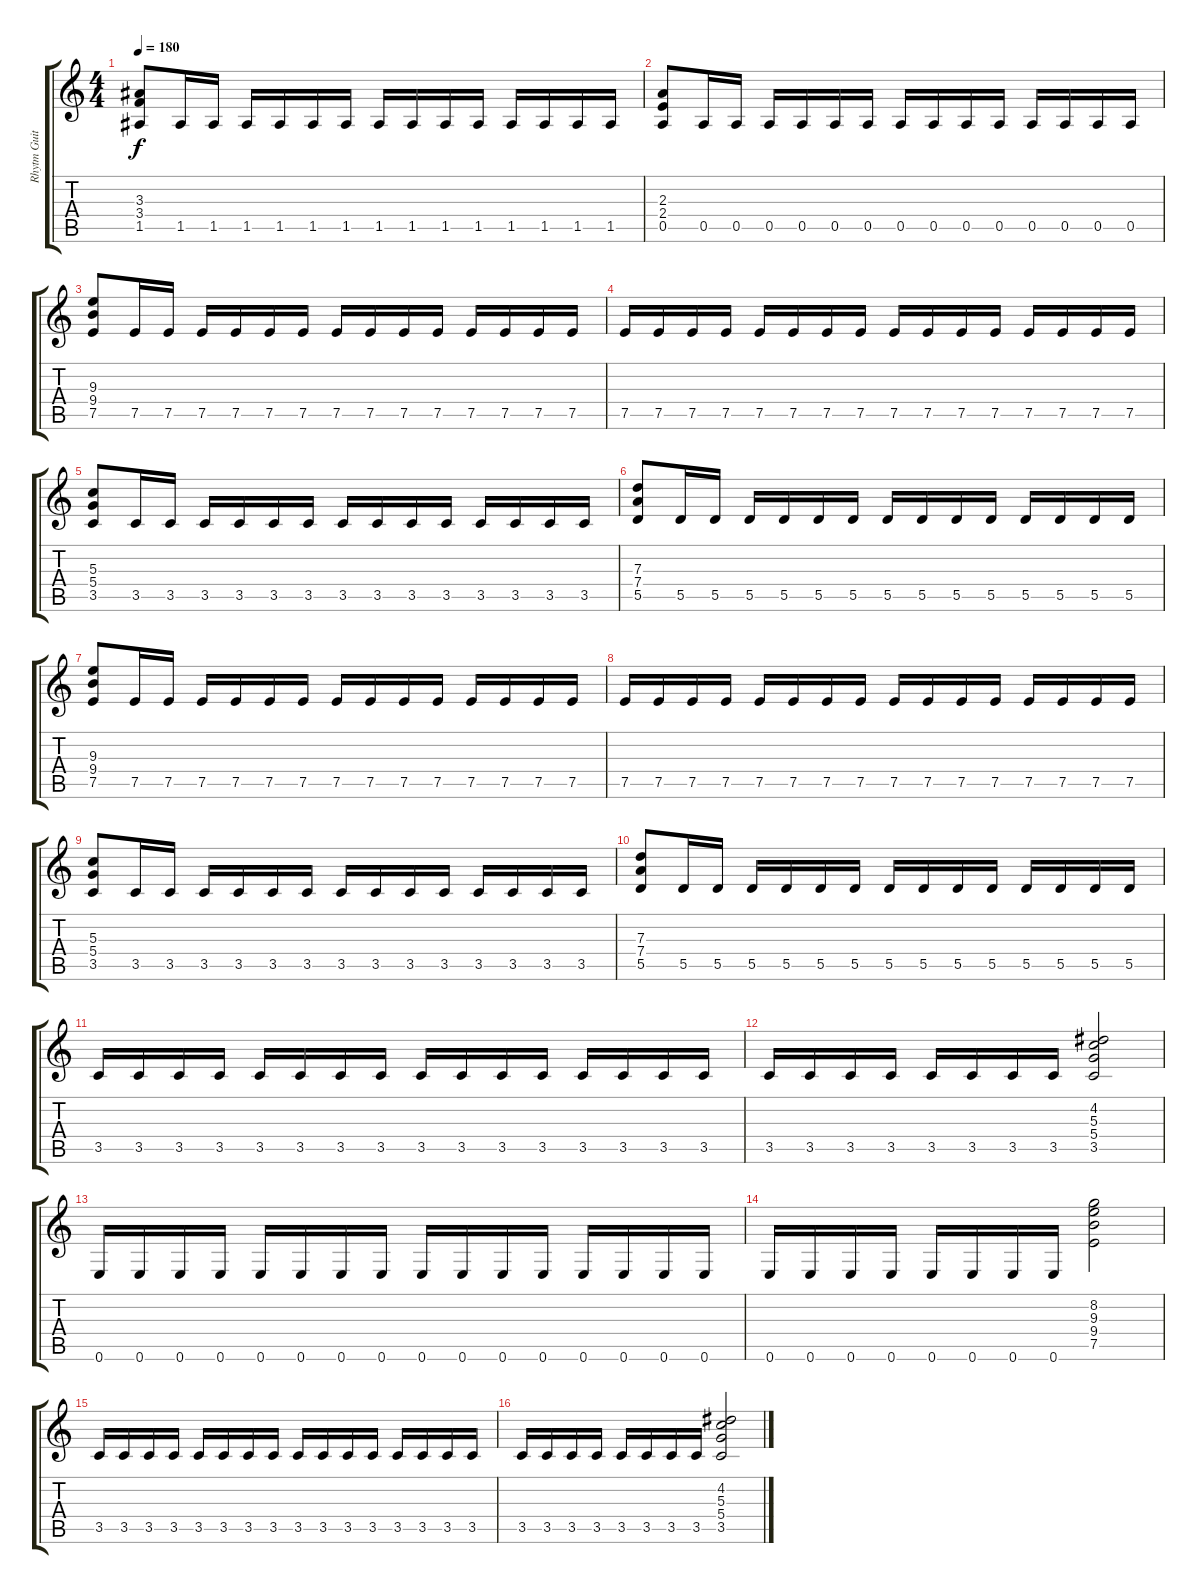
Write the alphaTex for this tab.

\track ("Rhytm Guitar" "Rhytm Guit") {instrument distortionguitar}
\staff {score tabs}
\tuning (E4 B3 G3 D3 A2 E2) {hide}
\ts (4 4)
\tempo 180
\clef g2
\ks c
(3.3 3.4 1.5).8{dy f} 1.5.16 1.5.16 1.5.16 1.5.16 1.5.16 1.5.16 1.5.16 1.5.16 1.5.16 1.5.16 1.5.16 1.5.16 1.5.16 1.5.16 |
(2.3 2.4 0.5).8 0.5.16 0.5.16 0.5.16 0.5.16 0.5.16 0.5.16 0.5.16 0.5.16 0.5.16 0.5.16 0.5.16 0.5.16 0.5.16 0.5.16 |
(9.3 9.4 7.5).8 7.5.16 7.5.16 7.5.16 7.5.16 7.5.16 7.5.16 7.5.16 7.5.16 7.5.16 7.5.16 7.5.16 7.5.16 7.5.16 7.5.16 |
7.5.16 7.5.16 7.5.16 7.5.16 7.5.16 7.5.16 7.5.16 7.5.16 7.5.16 7.5.16 7.5.16 7.5.16 7.5.16 7.5.16 7.5.16 7.5.16 |
(5.3 5.4 3.5).8 3.5.16 3.5.16 3.5.16 3.5.16 3.5.16 3.5.16 3.5.16 3.5.16 3.5.16 3.5.16 3.5.16 3.5.16 3.5.16 3.5.16 |
(7.3 7.4 5.5).8 5.5.16 5.5.16 5.5.16 5.5.16 5.5.16 5.5.16 5.5.16 5.5.16 5.5.16 5.5.16 5.5.16 5.5.16 5.5.16 5.5.16 |
(9.3 9.4 7.5).8 7.5.16 7.5.16 7.5.16 7.5.16 7.5.16 7.5.16 7.5.16 7.5.16 7.5.16 7.5.16 7.5.16 7.5.16 7.5.16 7.5.16 |
7.5.16 7.5.16 7.5.16 7.5.16 7.5.16 7.5.16 7.5.16 7.5.16 7.5.16 7.5.16 7.5.16 7.5.16 7.5.16 7.5.16 7.5.16 7.5.16 |
(5.3 5.4 3.5).8 3.5.16 3.5.16 3.5.16 3.5.16 3.5.16 3.5.16 3.5.16 3.5.16 3.5.16 3.5.16 3.5.16 3.5.16 3.5.16 3.5.16 |
(7.3 7.4 5.5).8 5.5.16 5.5.16 5.5.16 5.5.16 5.5.16 5.5.16 5.5.16 5.5.16 5.5.16 5.5.16 5.5.16 5.5.16 5.5.16 5.5.16 |
3.5.16 3.5.16 3.5.16 3.5.16 3.5.16 3.5.16 3.5.16 3.5.16 3.5.16 3.5.16 3.5.16 3.5.16 3.5.16 3.5.16 3.5.16 3.5.16 |
3.5.16 3.5.16 3.5.16 3.5.16 3.5.16 3.5.16 3.5.16 3.5.16 (4.2 5.3 5.4 3.5).2 |
0.6.16 0.6.16 0.6.16 0.6.16 0.6.16 0.6.16 0.6.16 0.6.16 0.6.16 0.6.16 0.6.16 0.6.16 0.6.16 0.6.16 0.6.16 0.6.16 |
0.6.16 0.6.16 0.6.16 0.6.16 0.6.16 0.6.16 0.6.16 0.6.16 (8.2 9.3 9.4 7.5).2 |
3.5.16 3.5.16 3.5.16 3.5.16 3.5.16 3.5.16 3.5.16 3.5.16 3.5.16 3.5.16 3.5.16 3.5.16 3.5.16 3.5.16 3.5.16 3.5.16 |
3.5.16 3.5.16 3.5.16 3.5.16 3.5.16 3.5.16 3.5.16 3.5.16 (4.2 5.3 5.4 3.5).2
